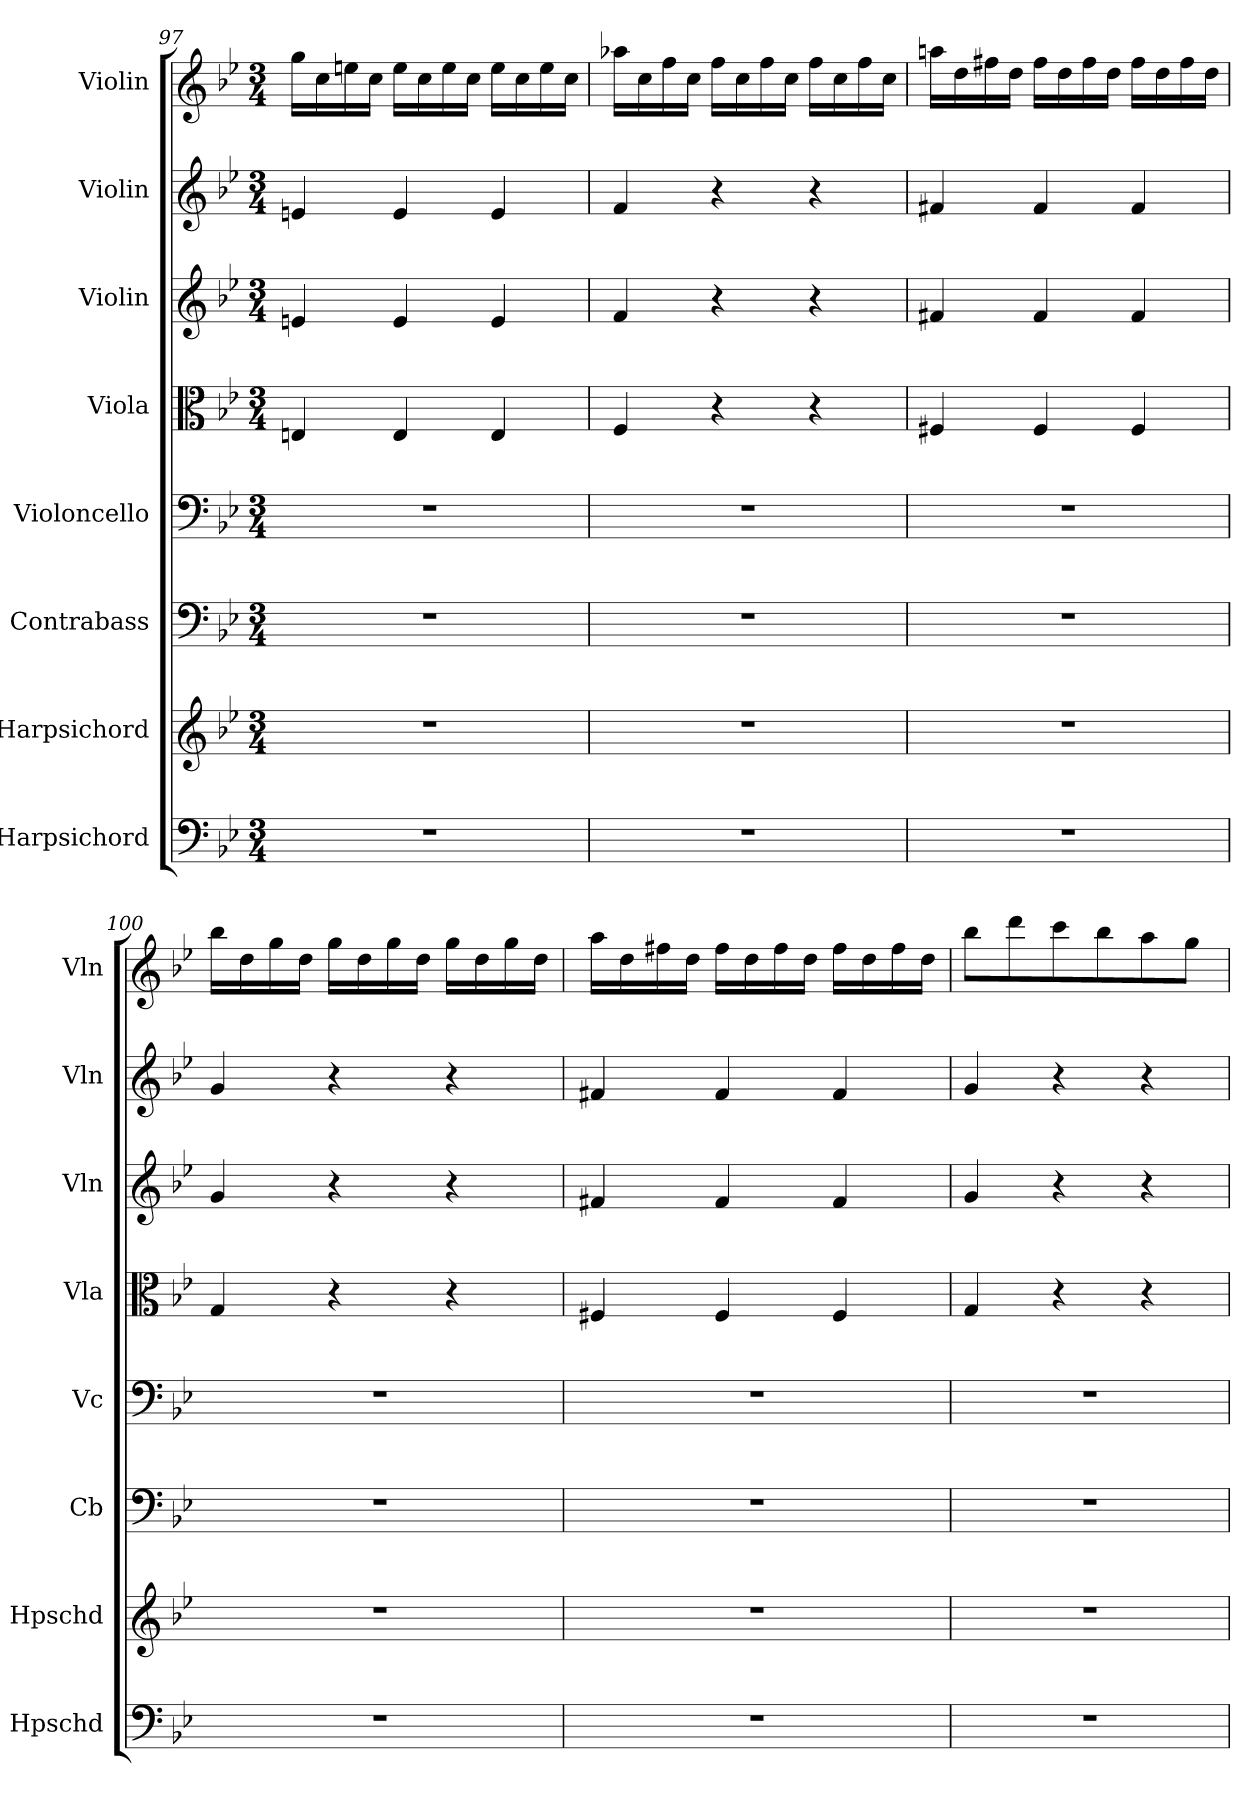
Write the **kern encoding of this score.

**kern	**kern	**kern	**kern	**kern	**kern	**kern	**kern
*part8	*part7	*part6	*part5	*part4	*part3	*part2	*part1
*staff8	*staff7	*staff6	*staff5	*staff4	*staff3	*staff2	*staff1
*I"Harpsichord	*I"Harpsichord	*I"Contrabass	*I"Violoncello	*I"Viola	*I"Violin	*I"Violin	*I"Violin
*I'Hpschd	*I'Hpschd	*I'Cb	*I'Vc	*I'Vla	*I'Vln	*I'Vln	*I'Vln
*clefF4	*clefG2	*clefF4	*clefF4	*clefC3	*clefG2	*clefG2	*clefG2
*k[b-e-]	*k[b-e-]	*k[b-e-]	*k[b-e-]	*k[b-e-]	*k[b-e-]	*k[b-e-]	*k[b-e-]
*M3/4	*M3/4	*M3/4	*M3/4	*M3/4	*M3/4	*M3/4	*M3/4
=97	=97	=97	=97	=97	=97	=97	=97
2.r	2.r	2.r	2.r	4En/	4en/	4en/	16gg\LL
.	.	.	.	.	.	.	16cc\
.	.	.	.	.	.	.	16een\
.	.	.	.	.	.	.	16cc\JJ
.	.	.	.	4E/	4e/	4e/	16ee\LL
.	.	.	.	.	.	.	16cc\
.	.	.	.	.	.	.	16ee\
.	.	.	.	.	.	.	16cc\JJ
.	.	.	.	4E/	4e/	4e/	16ee\LL
.	.	.	.	.	.	.	16cc\
.	.	.	.	.	.	.	16ee\
.	.	.	.	.	.	.	16cc\JJ
=98	=98	=98	=98	=98	=98	=98	=98
2.r	2.r	2.r	2.r	4F/	4f/	4f/	16aa-X\LL
.	.	.	.	.	.	.	16cc\
.	.	.	.	.	.	.	16ff\
.	.	.	.	.	.	.	16cc\JJ
.	.	.	.	4r	4r	4r	16ff\LL
.	.	.	.	.	.	.	16cc\
.	.	.	.	.	.	.	16ff\
.	.	.	.	.	.	.	16cc\JJ
.	.	.	.	4r	4r	4r	16ff\LL
.	.	.	.	.	.	.	16cc\
.	.	.	.	.	.	.	16ff\
.	.	.	.	.	.	.	16cc\JJ
=99	=99	=99	=99	=99	=99	=99	=99
2.r	2.r	2.r	2.r	4F#X/	4f#X/	4f#X/	16aan\LL
.	.	.	.	.	.	.	16dd\
.	.	.	.	.	.	.	16ff#X\
.	.	.	.	.	.	.	16dd\JJ
.	.	.	.	4F#/	4f#/	4f#/	16ff#\LL
.	.	.	.	.	.	.	16dd\
.	.	.	.	.	.	.	16ff#\
.	.	.	.	.	.	.	16dd\JJ
.	.	.	.	4F#/	4f#/	4f#/	16ff#\LL
.	.	.	.	.	.	.	16dd\
.	.	.	.	.	.	.	16ff#\
.	.	.	.	.	.	.	16dd\JJ
=100	=100	=100	=100	=100	=100	=100	=100
2.r	2.r	2.r	2.r	4G/	4g/	4g/	16bb-\LL
.	.	.	.	.	.	.	16dd\
.	.	.	.	.	.	.	16gg\
.	.	.	.	.	.	.	16dd\JJ
.	.	.	.	4r	4r	4r	16gg\LL
.	.	.	.	.	.	.	16dd\
.	.	.	.	.	.	.	16gg\
.	.	.	.	.	.	.	16dd\JJ
.	.	.	.	4r	4r	4r	16gg\LL
.	.	.	.	.	.	.	16dd\
.	.	.	.	.	.	.	16gg\
.	.	.	.	.	.	.	16dd\JJ
=101	=101	=101	=101	=101	=101	=101	=101
2.r	2.r	2.r	2.r	4F#X/	4f#X/	4f#X/	16aa\LL
.	.	.	.	.	.	.	16dd\
.	.	.	.	.	.	.	16ff#X\
.	.	.	.	.	.	.	16dd\JJ
.	.	.	.	4F#/	4f#/	4f#/	16ff#\LL
.	.	.	.	.	.	.	16dd\
.	.	.	.	.	.	.	16ff#\
.	.	.	.	.	.	.	16dd\JJ
.	.	.	.	4F#/	4f#/	4f#/	16ff#\LL
.	.	.	.	.	.	.	16dd\
.	.	.	.	.	.	.	16ff#\
.	.	.	.	.	.	.	16dd\JJ
=102	=102	=102	=102	=102	=102	=102	=102
2.r	2.r	2.r	2.r	4G/	4g/	4g/	8bb-\L
.	.	.	.	.	.	.	8ddd\
.	.	.	.	4r	4r	4r	8ccc\
.	.	.	.	.	.	.	8bb-\
.	.	.	.	4r	4r	4r	8aa\
.	.	.	.	.	.	.	8gg\J
=	=	=	=	=	=	=	=
*-	*-	*-	*-	*-	*-	*-	*-
